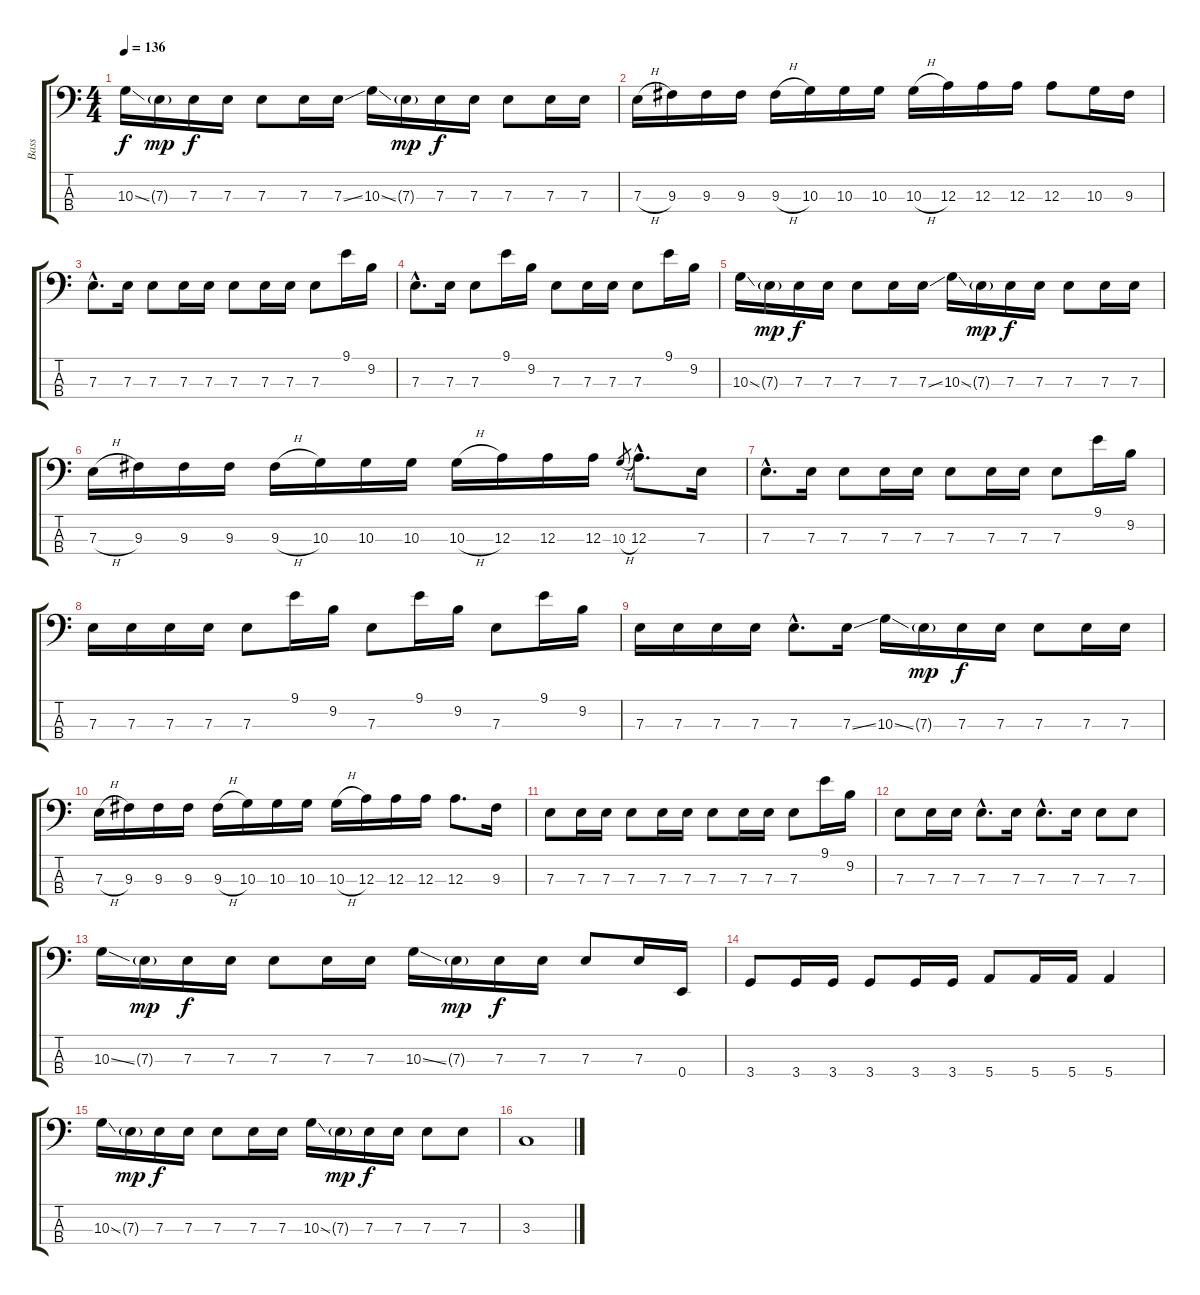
\track ("Bass" "Bass") {instrument electricbassfinger}
\staff {score tabs}
\tuning (G2 D2 A1 E1) {hide}
\ts (4 4)
\tempo 136
\clef f4
\ks c
10.3{ss}.16{dy f} 7.3{g}.16{dy mp} 7.3.16{dy f} 7.3.16 7.3.8 7.3.16 7.3{ss}.16 10.3{ss}.16 7.3{g}.16{dy mp} 7.3.16{dy f} 7.3.16 7.3.8 7.3.16 7.3.16 |
7.3{h}.16 9.3.16 9.3.16 9.3.16 9.3{h}.16 10.3.16 10.3.16 10.3.16 10.3{h}.16 12.3.16 12.3.16 12.3.16 12.3.8 10.3.16 9.3.16 |
7.3{hac}.8{d} 7.3.16 7.3.8 7.3.16 7.3.16 7.3.8 7.3.16 7.3.16 7.3.8 9.1.16 9.2.16 |
7.3{hac}.8{d} 7.3.16 7.3.8 9.1.16 9.2.16 7.3.8 7.3.16 7.3.16 7.3.8 9.1.16 9.2.16 |
10.3{ss}.16 7.3{g}.16{dy mp} 7.3.16{dy f} 7.3.16 7.3.8 7.3.16 7.3{ss}.16 10.3{ss}.16 7.3{g}.16{dy mp} 7.3.16{dy f} 7.3.16 7.3.8 7.3.16 7.3.16 |
7.3{h}.16 9.3.16 9.3.16 9.3.16 9.3{h}.16 10.3.16 10.3.16 10.3.16 10.3{h}.16 12.3.16 12.3.16 12.3.16 10.3{h}.8{gr} 12.3{hac}.8{d} 7.3.16 |
7.3{hac}.8{d} 7.3.16 7.3.8 7.3.16 7.3.16 7.3.8 7.3.16 7.3.16 7.3.8 9.1.16 9.2.16 |
7.3.16 7.3.16 7.3.16 7.3.16 7.3.8 9.1.16 9.2.16 7.3.8 9.1.16 9.2.16 7.3.8 9.1.16 9.2.16 |
7.3.16 7.3.16 7.3.16 7.3.16 7.3{hac}.8{d} 7.3{ss}.16 10.3{ss}.16 7.3{g}.16{dy mp} 7.3.16{dy f} 7.3.16 7.3.8 7.3.16 7.3.16 |
7.3{h}.16 9.3.16 9.3.16 9.3.16 9.3{h}.16 10.3.16 10.3.16 10.3.16 10.3{h}.16 12.3.16 12.3.16 12.3.16 12.3.8{d} 9.3.16 |
7.3.8 7.3.16 7.3.16 7.3.8 7.3.16 7.3.16 7.3.8 7.3.16 7.3.16 7.3.8 9.1.16 9.2.16 |
7.3.8 7.3.16 7.3.16 7.3{hac}.8{d} 7.3.16 7.3{hac}.8{d} 7.3.16 7.3.8 7.3.8 |
10.3{ss}.16 7.3{g}.16{dy mp} 7.3.16{dy f} 7.3.16 7.3.8 7.3.16 7.3.16 10.3{ss}.16 7.3{g}.16{dy mp} 7.3.16{dy f} 7.3.16 7.3.8 7.3.16 0.4.16 |
3.4.8 3.4.16 3.4.16 3.4.8 3.4.16 3.4.16 5.4.8 5.4.16 5.4.16 5.4.4 |
10.3{ss}.16 7.3{g}.16{dy mp} 7.3.16{dy f} 7.3.16 7.3.8 7.3.16 7.3.16 10.3{ss}.16 7.3{g}.16{dy mp} 7.3.16{dy f} 7.3.16 7.3.8 7.3.8 |
3.3.1
